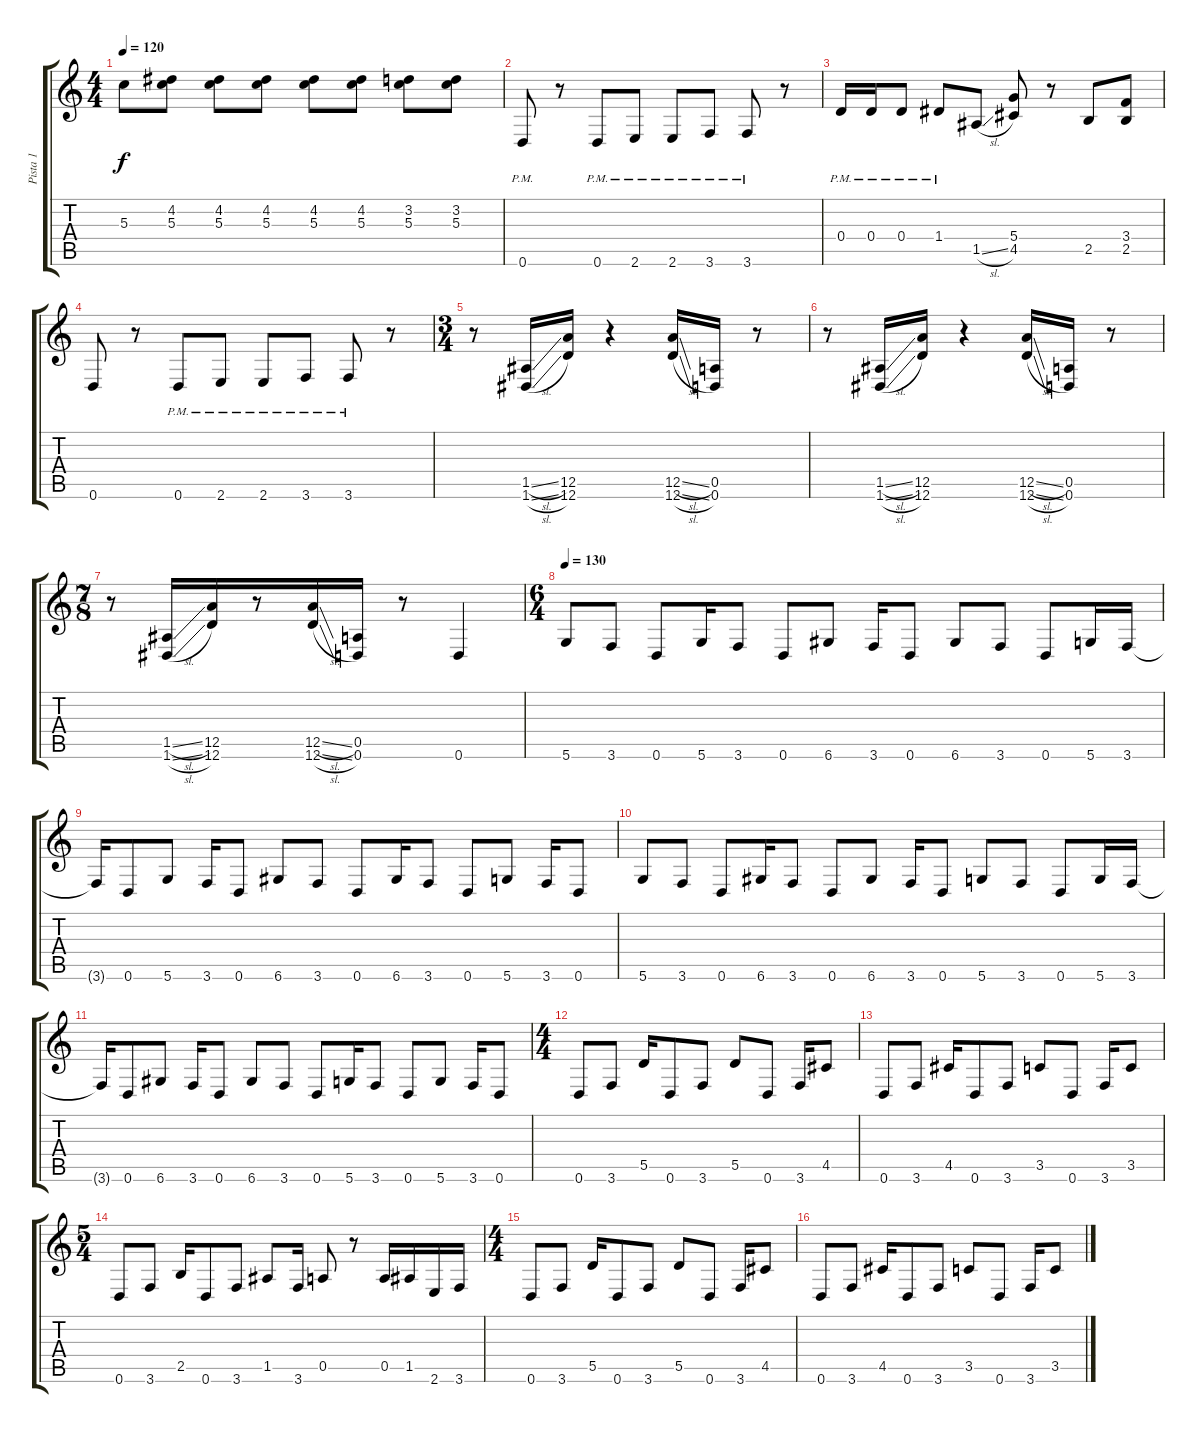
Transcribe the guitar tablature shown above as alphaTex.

\track ("Pista 1" "Pista 1") {instrument acousticguitarsteel}
\staff {score tabs}
\tuning (E4 B3 G3 D3 A2 D2) {hide}
\ts (4 4)
\tempo 120
\clef g2
\ks c
5.3.8{dy f} (4.2 5.3).8 (4.2 5.3).8 (4.2 5.3).8 (4.2 5.3).8 (4.2 5.3).8 (3.2 5.3).8 (3.2 5.3).8 |
0.6{pm}.8 r.8 0.6{pm}.8 2.6{pm}.8 2.6{pm}.8 3.6{pm}.8 3.6{pm}.8 r.8 |
0.4{pm}.16 0.4{pm}.16 0.4{pm}.8 1.4{pm}.8 1.5{sl}.8 (5.4 4.5).8 r.8 2.5.8 (3.4 2.5).8 |
0.6.8 r.8 0.6{pm}.8 2.6{pm}.8 2.6{pm}.8 3.6{pm}.8 3.6{pm}.8 r.8 |
\ts (3 4)
r.8 (1.5{sl} 1.6{sl}).16 (12.5 12.6).16 r.4 (12.5{sl} 12.6{sl}).16 (0.5 0.6).16 r.8 |
r.8 (1.5{sl} 1.6{sl}).16 (12.5 12.6).16 r.4 (12.5{sl} 12.6{sl}).16 (0.5 0.6).16 r.8 |
\ts (7 8)
r.8 (1.5{sl} 1.6{sl}).16 (12.5 12.6).16 r.8 (12.5{sl} 12.6{sl}).16 (0.5 0.6).16 r.8 0.6.4 |
\ts (6 4)
\tempo 130
5.6.8 3.6.8 0.6.8 5.6.16 3.6.8 0.6.8 6.6.8 3.6.16 0.6.8 6.6.8 3.6.8 0.6.8 5.6.16 3.6.16 |
3.6{t}.16 0.6.8 5.6.8 3.6.16 0.6.8 6.6.8 3.6.8 0.6.8 6.6.16 3.6.8 0.6.8 5.6.8 3.6.16 0.6.8 |
5.6.8 3.6.8 0.6.8 6.6.16 3.6.8 0.6.8 6.6.8 3.6.16 0.6.8 5.6.8 3.6.8 0.6.8 5.6.16 3.6.16 |
3.6{t}.16 0.6.8 6.6.8 3.6.16 0.6.8 6.6.8 3.6.8 0.6.8 5.6.16 3.6.8 0.6.8 5.6.8 3.6.16 0.6.8 |
\ts (4 4)
0.6.8 3.6.8 5.5.16 0.6.8 3.6.8 5.5.8 0.6.8 3.6.16 4.5.8 |
0.6.8 3.6.8 4.5.16 0.6.8 3.6.8 3.5.8 0.6.8 3.6.16 3.5.8 |
\ts (5 4)
0.6.8 3.6.8 2.5.16 0.6.8 3.6.8 1.5.8 3.6.16 0.5.8 r.8 0.5.16 1.5.16 2.6.16 3.6.16 |
\ts (4 4)
0.6.8 3.6.8 5.5.16 0.6.8 3.6.8 5.5.8 0.6.8 3.6.16 4.5.8 |
0.6.8 3.6.8 4.5.16 0.6.8 3.6.8 3.5.8 0.6.8 3.6.16 3.5.8
